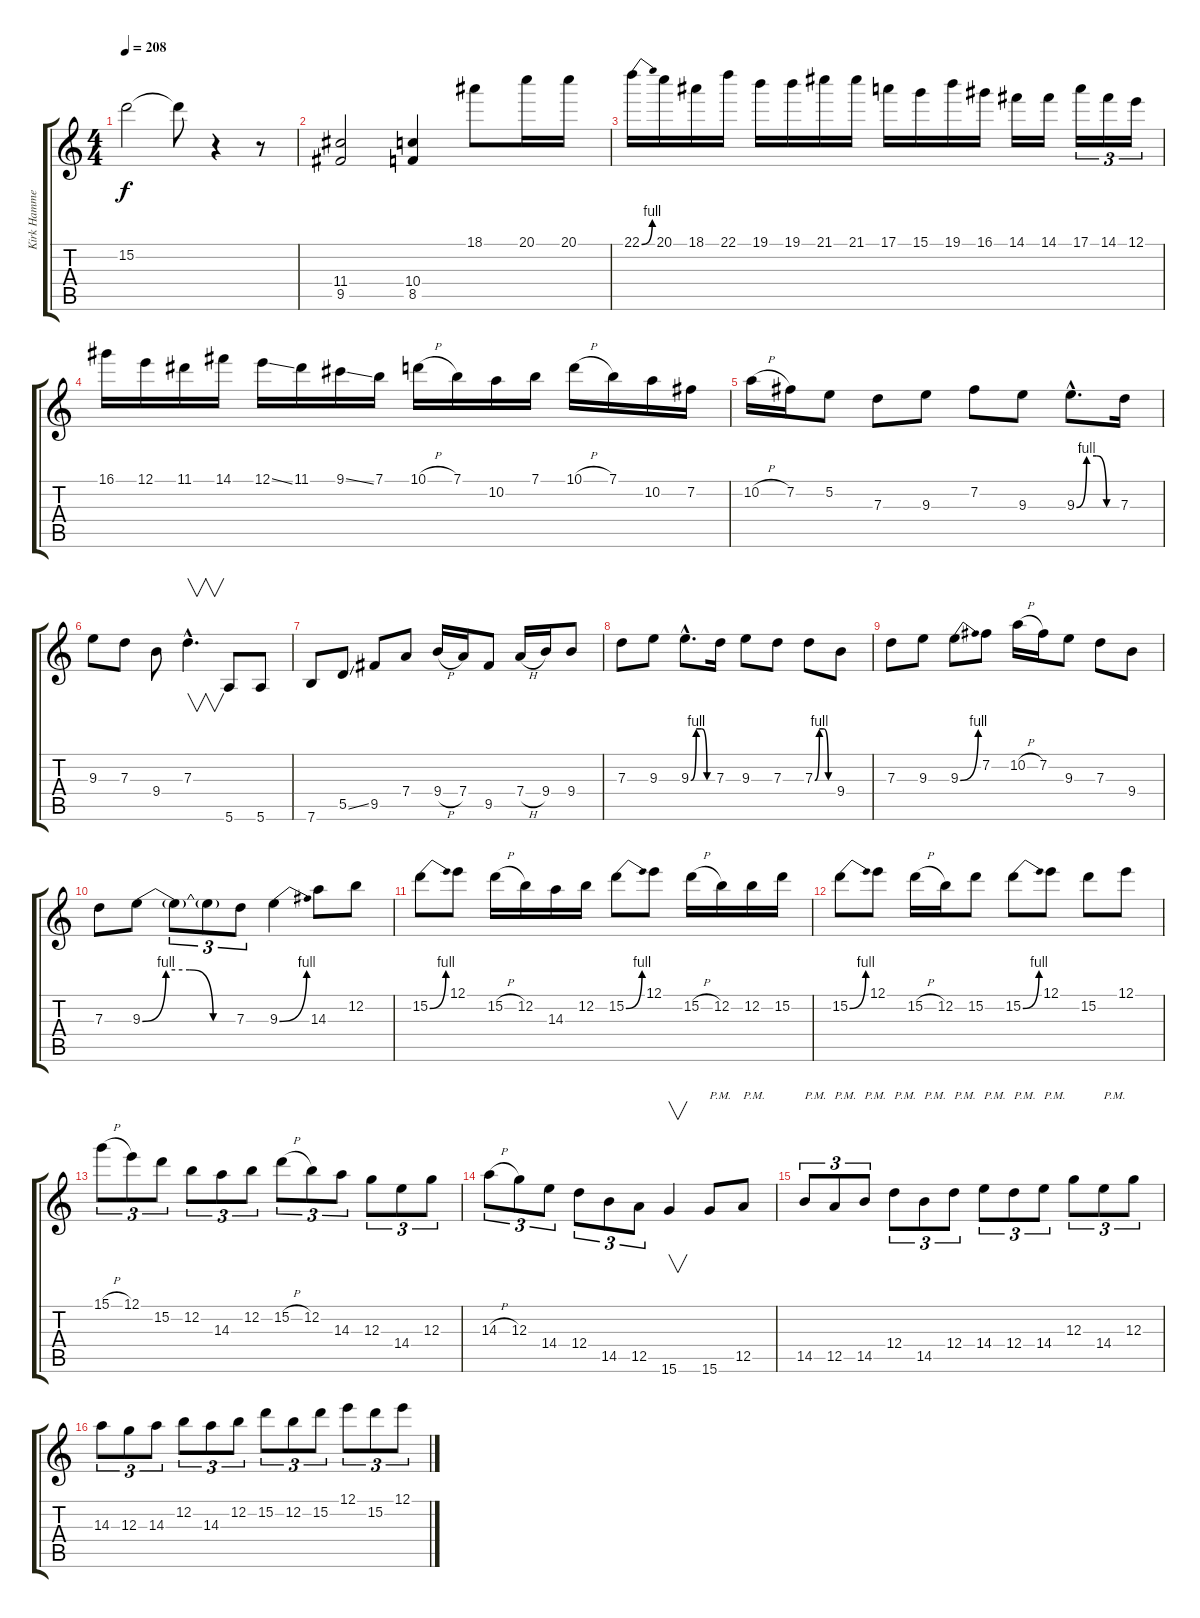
\track ("Kirk Hammett" "Kirk Hamme") {instrument overdrivenguitar}
\staff {score tabs}
\tuning (E4 B3 G3 D3 A2 E2) {hide}
\ts (4 4)
\tempo 208
\clef g2
\ks c
15.2{t}.2{dy f} 15.2{t}.8 r.4 r.8 |
(11.4 9.5).2 (10.4 8.5).4 18.1.8 20.1.16 20.1.16 |
22.1{be (bend 0 0 60 4)}.16 20.1.16 18.1.16 22.1.16 19.1.16 19.1.16 21.1.16 21.1.16 17.1.16 15.1.16 19.1.16 16.1.16 14.1.16 14.1.16 17.1.16{tu (3 2)} 14.1.16{tu (3 2)} 12.1.16{tu (3 2)} |
16.1.16 12.1.16 11.1.16 14.1.16 12.1{ss}.16 11.1.16 9.1{ss}.16 7.1.16 10.1{h}.16 7.1.16 10.2.16 7.1.16 10.1{h}.16 7.1.16 10.2.16 7.2.16 |
10.2{h}.16 7.2.16 5.2.8 7.3.8 9.3.8 7.2.8 9.3.8 9.3{be (custom 0 0 15 4 30 4 45 0 60 0) hac}.8{d} 7.3.16 |
9.3.8 7.3.8 9.4.8 7.3{hac}.4{v d} 5.6.8 5.6.8 |
7.6.8 5.5{ss}.8 9.5.8 7.4.8 9.4{h}.16 7.4.16 9.5.8 7.4{h}.16 9.4.16 9.4.8 |
7.3.8 9.3.8 9.3{be (custom 0 0 15 4 30 4 45 0 60 0) hac}.8{d} 7.3.16 9.3.8 7.3.8 7.3{be (custom 0 0 15 4 30 4 45 0 60 0)}.8 9.4.8 |
7.3.8 9.3.8 9.3{be (bend 0 0 60 4)}.8 7.2.8 10.2{h}.16 7.2.16 9.3.8 7.3.8 9.4.8 |
7.3.8 9.3{be (custom 0 0 15 4 30 4 45 0 60 0)}.8 9.3{t}.8{tu (3 2)} 9.3{t}.8{tu (3 2)} 7.3.8{tu (3 2)} 9.3{be (bend 0 0 60 4)}.4 14.3.8 12.2.8 |
15.2{be (bend 0 0 60 4)}.8 12.1.8 15.2{h}.16 12.2.16 14.3.16 12.2.16 15.2{be (bend 0 0 60 4)}.8 12.1.8 15.2{h}.16 12.2.16 12.2.16 15.2.16 |
15.2{be (bend 0 0 60 4)}.8 12.1.8 15.2{h}.16 12.2.16 15.2.8 15.2{be (bend 0 0 60 4)}.8 12.1.8 15.2.8 12.1.8 |
15.1{h}.8{tu (3 2)} 12.1.8{tu (3 2)} 15.2.8{tu (3 2)} 12.2.8{tu (3 2)} 14.3.8{tu (3 2)} 12.2.8{tu (3 2)} 15.2{h}.8{tu (3 2)} 12.2.8{tu (3 2)} 14.3.8{tu (3 2)} 12.3.8{tu (3 2)} 14.4.8{tu (3 2)} 12.3.8{tu (3 2)} |
14.3{h}.8{tu (3 2)} 12.3.8{tu (3 2)} 14.4.8{tu (3 2)} 12.4.8{tu (3 2)} 14.5.8{tu (3 2)} 12.5.8{tu (3 2)} 15.6.4{v} 15.6.8{txt "P.M."} 12.5.8{txt "P.M."} |
14.5.8{tu (3 2) txt "P.M."} 12.5.8{tu (3 2) txt "P.M."} 14.5.8{tu (3 2) txt "P.M."} 12.4.8{tu (3 2) txt "P.M."} 14.5.8{tu (3 2) txt "P.M."} 12.4.8{tu (3 2) txt "P.M."} 14.4.8{tu (3 2) txt "P.M."} 12.4.8{tu (3 2) txt "P.M."} 14.4.8{tu (3 2) txt "P.M."} 12.3.8{tu (3 2)} 14.4.8{tu (3 2) txt "P.M."} 12.3.8{tu (3 2)} |
14.3.8{tu (3 2)} 12.3.8{tu (3 2)} 14.3.8{tu (3 2)} 12.2.8{tu (3 2)} 14.3.8{tu (3 2)} 12.2.8{tu (3 2)} 15.2.8{tu (3 2)} 12.2.8{tu (3 2)} 15.2.8{tu (3 2)} 12.1.8{tu (3 2)} 15.2.8{tu (3 2)} 12.1.8{tu (3 2)}
